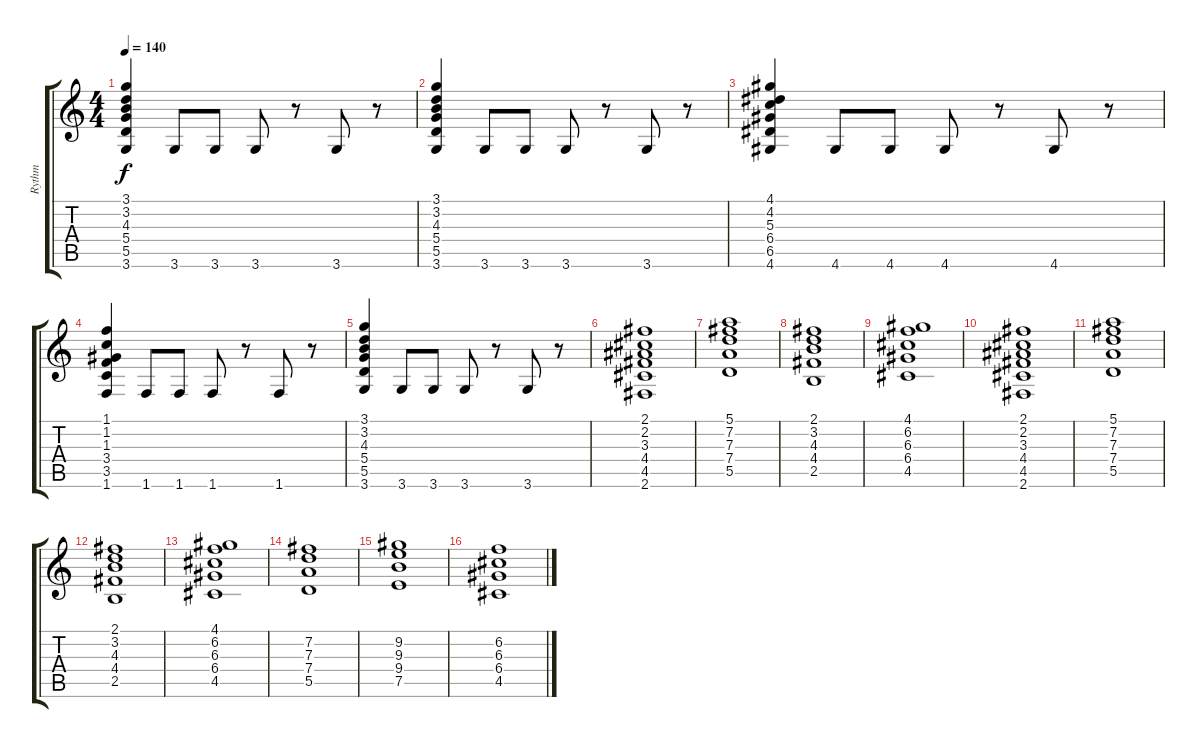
\track ("Rythm" "Rythm") {instrument distortionguitar}
\staff {score tabs}
\tuning (E4 B3 G3 D3 A2 E2) {hide}
\ts (4 4)
\tempo 140
\clef g2
\ks c
(3.1 3.2 4.3 5.4 5.5 3.6).4{dy f} 3.6.8 3.6.8 3.6.8 r.8 3.6.8 r.8 |
(3.1 3.2 4.3 5.4 5.5 3.6).4 3.6.8 3.6.8 3.6.8 r.8 3.6.8 r.8 |
(4.1 4.2 5.3 6.4 6.5 4.6).4 4.6.8 4.6.8 4.6.8 r.8 4.6.8 r.8 |
(1.1 1.2 1.3 3.4 3.5 1.6).4 1.6.8 1.6.8 1.6.8 r.8 1.6.8 r.8 |
(3.1 3.2 4.3 5.4 5.5 3.6).4 3.6.8 3.6.8 3.6.8 r.8 3.6.8 r.8 |
(2.1 2.2 3.3 4.4 4.5 2.6).1 |
(5.1 7.2 7.3 7.4 5.5).1 |
(2.1 3.2 4.3 4.4 2.5).1 |
(4.1 6.2 6.3 6.4 4.5).1 |
(2.1 2.2 3.3 4.4 4.5 2.6).1 |
(5.1 7.2 7.3 7.4 5.5).1 |
(2.1 3.2 4.3 4.4 2.5).1 |
(4.1 6.2 6.3 6.4 4.5).1 |
(7.2 7.3 7.4 5.5).1 |
(9.2 9.3 9.4 7.5).1 |
(6.2 6.3 6.4 4.5).1
